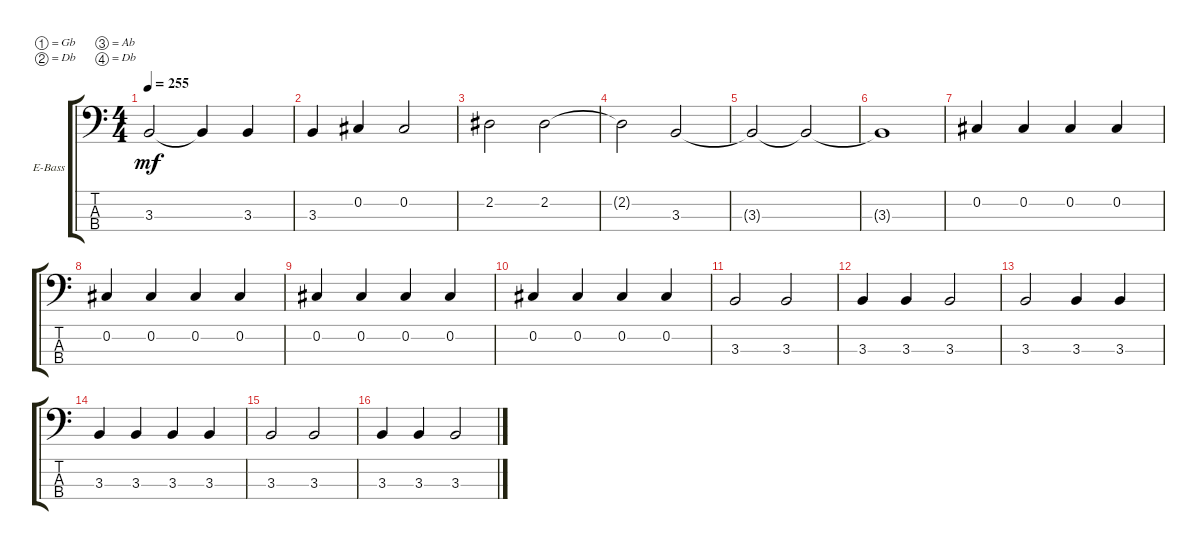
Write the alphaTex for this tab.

\bracketExtendMode groupsimilarinstruments
\firstSystemTrackNameOrientation horizontal
\otherSystemsTrackNameOrientation horizontal
\track ("Bass" "E-Bass") {instrument electricbassfinger}
\staff {score tabs}
\tuning (Gb2 Db2 Ab1 Db1)
\ts (4 4)
\tempo 255
\clef f4
\ks c
3.3{t}.2{dy mf} 3.3{t}.4 3.3.4 |
3.3.4 0.2.4 0.2.2 |
2.2.2 2.2.2 |
2.2{t}.2 3.3.2 |
3.3{t}.2 3.3{t}.2 |
3.3{t}.1 |
0.2.4 0.2.4 0.2.4 0.2.4 |
0.2.4 0.2.4 0.2.4 0.2.4 |
0.2.4 0.2.4 0.2.4 0.2.4 |
0.2.4 0.2.4 0.2.4 0.2.4 |
3.3.2 3.3.2 |
3.3.4 3.3.4 3.3.2 |
3.3.2 3.3.4 3.3.4 |
3.3.4 3.3.4 3.3.4 3.3.4 |
3.3.2 3.3.2 |
3.3.4 3.3.4 3.3.2
